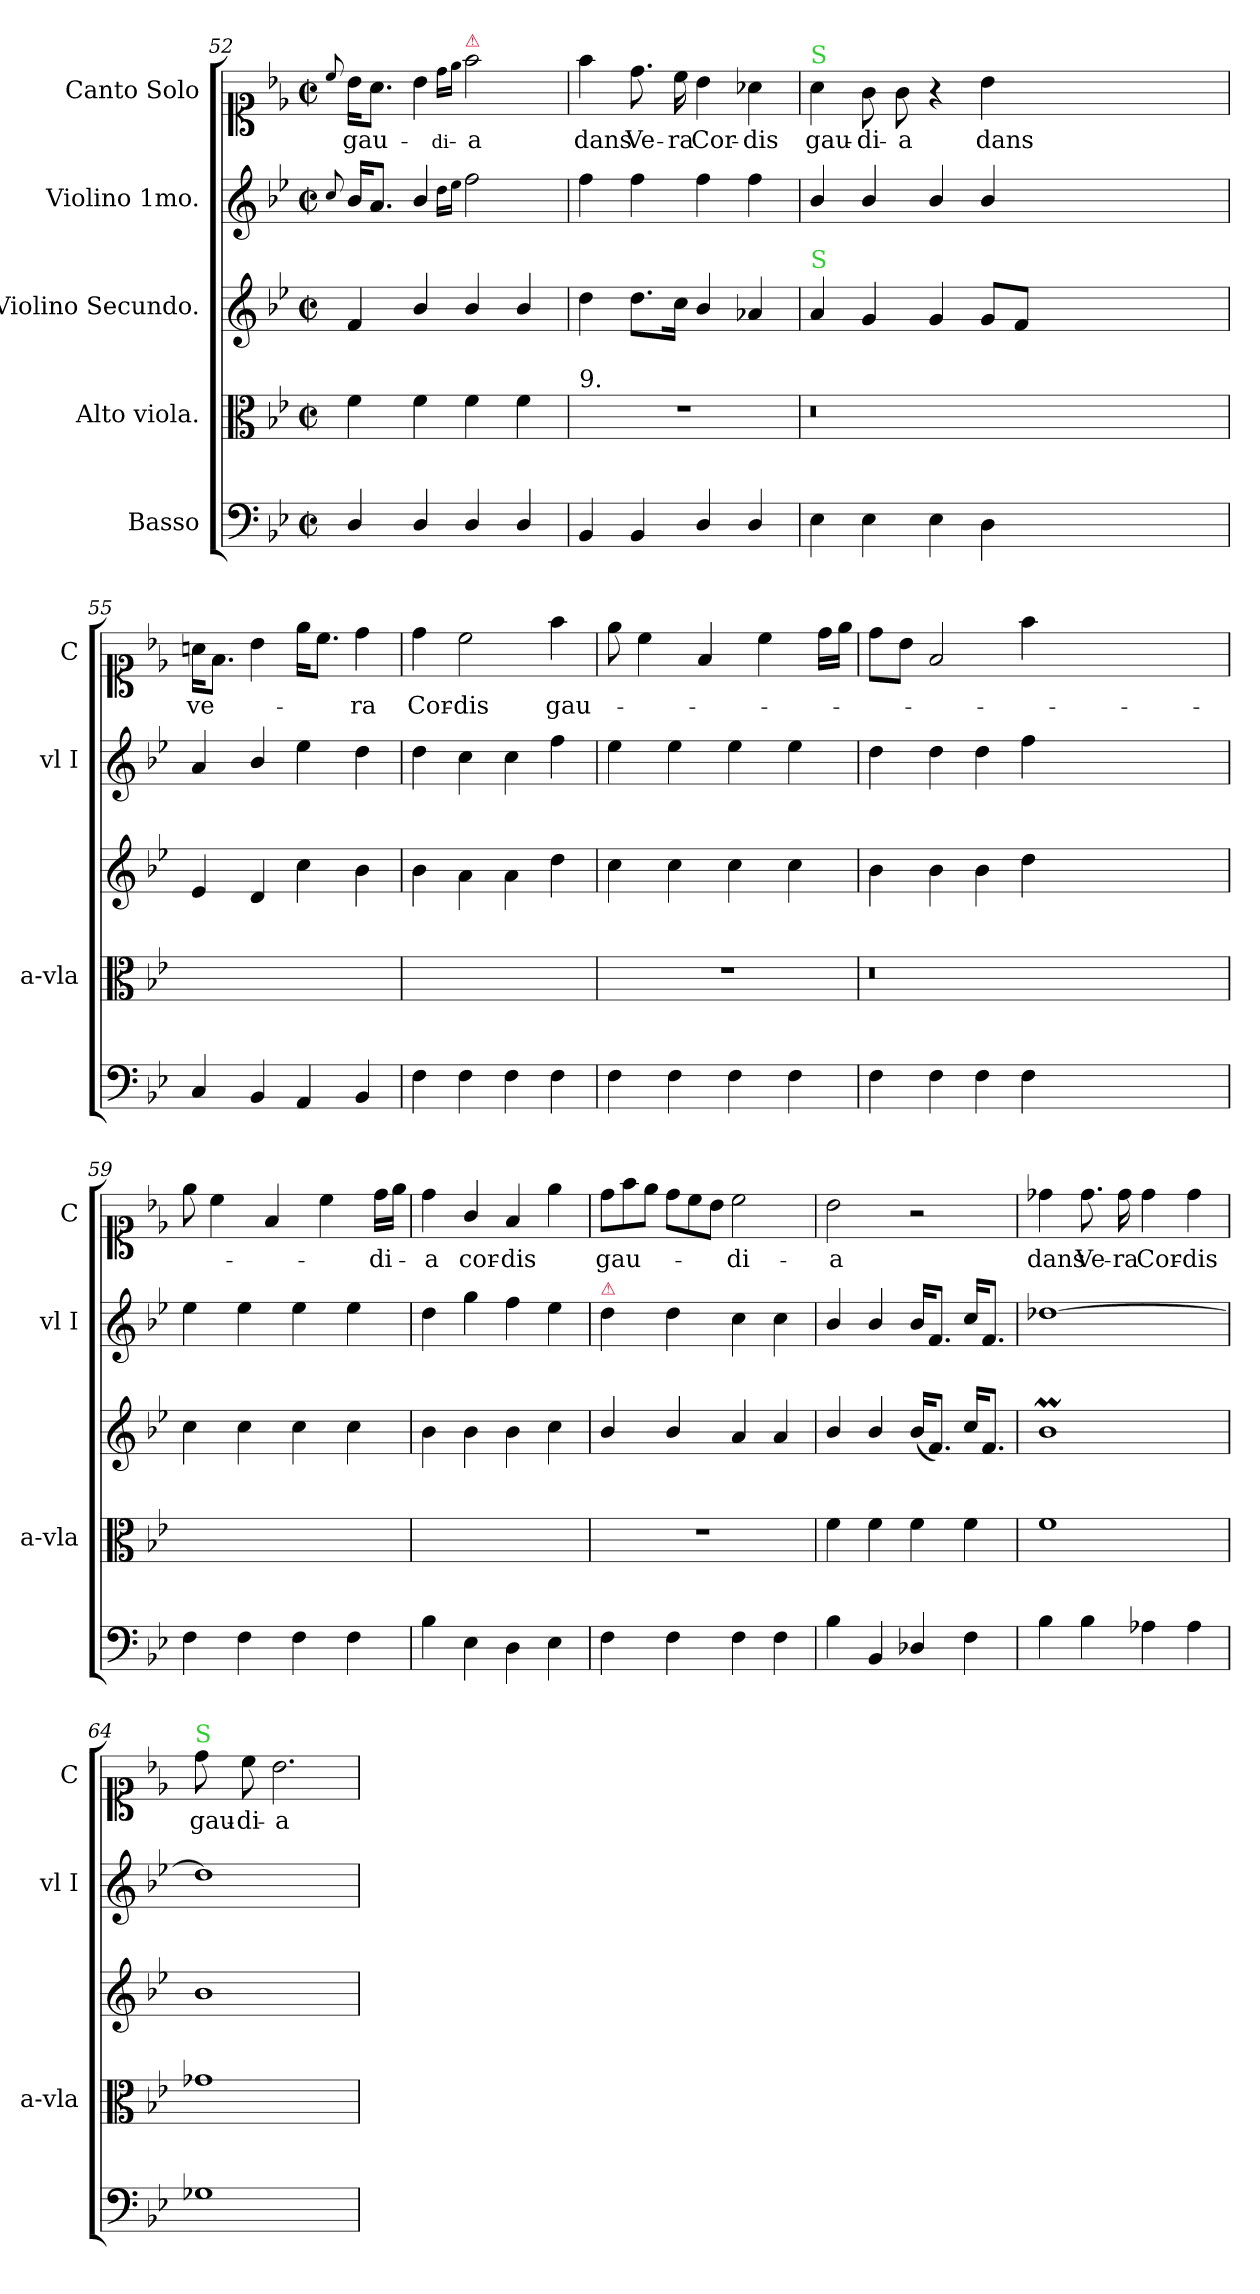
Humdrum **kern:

**kern	**dynam	**kern	**dynam	**kern	**dynam	**kern	**kern	**text
*part5	*part5	*part4	*part4	*part3	*part3	*part2	*part1	*part1
*staff5	*staff5	*staff4	*staff4	*staff3	*staff3	*staff2	*staff1	*staff1
*I"Basso	*	*I"Alto viola.	*	*I"Violino Secundo.	*	*I"Violino 1mo.	*I"Canto Solo	*
*	*	*I'a-vla	*	*	*	*I'vl I	*I'C	*
*clefF4	*	*clefC3	*	*clefG2	*	*clefG2	*clefC1	*
*k[b-e-]	*	*k[b-e-]	*	*k[b-e-]	*	*k[b-e-]	*k[b-e-]	*
*M2/2	*	*M2/2	*	*M2/2	*	*M2/2	*M2/2	*
*met(c|)	*	*met(c|)	*	*met(c|)	*	*met(c|)	*met(c|)	*
=52	=52	=52	=52	=52	=52	=52	=52	=52
.	.	.	.	.	.	8qqcc/	8qqcc/	.
4D/	.	4f\	.	4f/	.	16b-/KL	16b-\KL	gau-
.	.	.	.	.	.	8.a/J	8.a\J	.
4D/	.	4f\	.	4b-/	.	4b-/	4b-\	.
.	.	.	.	.	.	16qqdd\LL	16qqdd\LL	-di-
.	.	.	.	.	.	16qqee-\JJ	16qqee-\JJ	.
!	!	!	!	!	!	!	!LO:TX:a:color=crimson:t=⚠	!
4D/	.	4f\	.	4b-/	.	2ff\	2ff\	-a
4D/	.	4f\	.	4b-/	.	.	.	.
=53	=53	=53	=53	=53	=53	=53	=53	=53
!	!	!LO:TX:a:t=9.	!	!	!	!	!	!
4BB-/	.	1r	.	4dd\	.	4ff\	4ff\	dans
4BB-/	.	.	.	8.dd\L	.	4ff\	8.dd\	Ve-
.	.	.	.	16cc\Jk	.	.	16cc\	-ra
4D/	.	.	.	4b-/	.	4ff\	4b-\	Cor-
4D/	.	.	.	4a-X/	.	4ff\	4a-X\	-dis
=54	=54	=54	=54	=54	=54	=54	=54	=54
!	!	!	!	!	!	!	!LO:TX:a:color=limegreen:t=S	!
!	!	!	!	!LO:TX:a:color=limegreen:t=S	!	!	!	!
4E-\	.	0.r	.	4a/	.	4b-/	4a\	gau-
4E-\	.	.	.	4g/	.	4b-/	8g\	-di-
.	.	.	.	.	.	.	8g\	-a
4E-\	.	.	.	4g/	.	4b-/	4r	.
4D\	.	.	.	8g/L	.	4b-/	4b-\	dans
.	.	.	.	8f/J	.	.	.	.
0ryy	.	.	.	0ryy	.	0ryy	0ryy	.
=55	=55	=55	=55	=55	=55	=55	=55	=55
4C/	.	1ryy	.	4e-/	.	4a/	16an\KL	ve-
.	.	.	.	.	.	.	8.f\J	.
4BB-/	.	.	.	4d/	.	4b-/	4b-\	.
4AA/	.	.	.	4cc\	.	4ee-\	16ee-\KL	.
.	.	.	.	.	.	.	8.cc\J	.
4BB-/	.	.	.	4b-\	.	4dd\	4dd\	-ra
=56	=56	=56	=56	=56	=56	=56	=56	=56
4F\	.	1ryy	.	4b-\	.	4dd\	4dd\	Cor-
4F\	.	.	.	4a\	.	4cc\	2cc\	-dis
4F\	.	.	.	4a\	.	4cc\	.	.
4F\	.	.	.	4dd\	.	4ff\	4ff\	gau-
=57	=57	=57	=57	=57	=57	=57	=57	=57
4F\	.	1r	.	4cc\	.	4ee-\	8ee-\	.
.	.	.	.	.	.	.	4cc\	.
4F\	.	.	.	4cc\	.	4ee-\	.	.
.	.	.	.	.	.	.	4f/	.
4F\	.	.	.	4cc\	.	4ee-\	.	.
.	.	.	.	.	.	.	4cc\	.
4F\	.	.	.	4cc\	.	4ee-\	.	.
.	.	.	.	.	.	.	16dd\LL	.
.	.	.	.	.	.	.	16ee-\JJ	.
=58	=58	=58	=58	=58	=58	=58	=58	=58
4F\	.	0.r	.	4b-\	.	4dd\	8dd\L	.
.	.	.	.	.	.	.	8b-\J	.
4F\	.	.	.	4b-\	.	4dd\	2f/	.
4F\	.	.	.	4b-\	.	4dd\	.	.
4F\	.	.	.	4dd\	.	4ff\	4ff\	.
0ryy	.	.	.	0ryy	.	0ryy	0ryy	.
=59	=59	=59	=59	=59	=59	=59	=59	=59
4F\	.	1ryy	.	4cc\	.	4ee-\	8ee-\	.
.	.	.	.	.	.	.	4cc\	.
4F\	.	.	.	4cc\	.	4ee-\	.	.
.	.	.	.	.	.	.	4f/	.
4F\	.	.	.	4cc\	.	4ee-\	.	.
.	.	.	.	.	.	.	4cc\	.
4F\	.	.	.	4cc\	.	4ee-\	.	.
.	.	.	.	.	.	.	16dd\LL	-di-
.	.	.	.	.	.	.	16ee-\JJ	.
=60	=60	=60	=60	=60	=60	=60	=60	=60
4B-\	.	1ryy	.	4b-\	.	4dd\	4dd\	-a
4E-\	.	.	.	4b-\	.	4gg\	4g/	cor-
4D\	.	.	.	4b-\	.	4ff\	4f/	-dis
4E-\	.	.	.	4cc\	.	4ee-\	4ee-\	.
=61	=61	=61	=61	=61	=61	=61	=61	=61
*	*	*	*	*	*	*	*Xtuplet	*
!	!	!	!	!	!	!LO:TX:a:color=crimson:t=⚠	!	!
4F\	.	1r	.	4b-/	.	4dd\	12dd\L	gau-
.	.	.	.	.	.	.	12ff\	.
.	.	.	.	.	.	.	12ee-\J	.
4F\	.	.	.	4b-/	.	4dd\	12dd\L	.
.	.	.	.	.	.	.	12cc\	.
.	.	.	.	.	.	.	12b-\J	.
4F\	.	.	.	4a/	.	4cc\	2cc\	-di-
4F\	.	.	.	4a/	.	4cc\	.	.
=62	=62	=62	=62	=62	=62	=62	=62	=62
4B-\	.	4f\	.	4b-/	.	4b-/	2b-\	-a
4BB-/	.	4f\	.	4b-/	.	4b-/	.	.
4D-X/	.	4f\	.	(16b-/KL	.	16b-/KL	2r	.
.	.	.	.	8.f/J)	.	8.f/J	.	.
4F\	.	4f\	.	16cc/KL	.	16cc/KL	.	.
.	.	.	.	8.f/J	.	8.f/J	.	.
=63	=63	=63	=63	=63	=63	=63	=63	=63
!	!	!	!	!	!LO:DY:b	!	!	!
4B-\	.	1f	.	1b-M	pia.	[1dd-X	4dd-X\	dans
4B-\	.	.	.	.	.	.	8.dd-\	Ve-
.	.	.	.	.	.	.	16dd-\	-ra
4A-X\	.	.	.	.	.	.	4dd-\	Cor-
4A-\	.	.	.	.	.	.	4dd-\	-dis
=64	=64	=64	=64	=64	=64	=64	=64	=64
!	!	!	!	!	!	!	!LO:TX:a:color=limegreen:t=S	!
1G-X	for&colon;	1g-X	for&colon;	1b-	.	1dd-]	8dd\	gau-
.	.	.	.	.	.	.	8cc\	-di-
.	.	.	.	.	.	.	2.b-\	-a
=	=	=	=	=	=	=	=	=
*-	*-	*-	*-	*-	*-	*-	*-	*-
